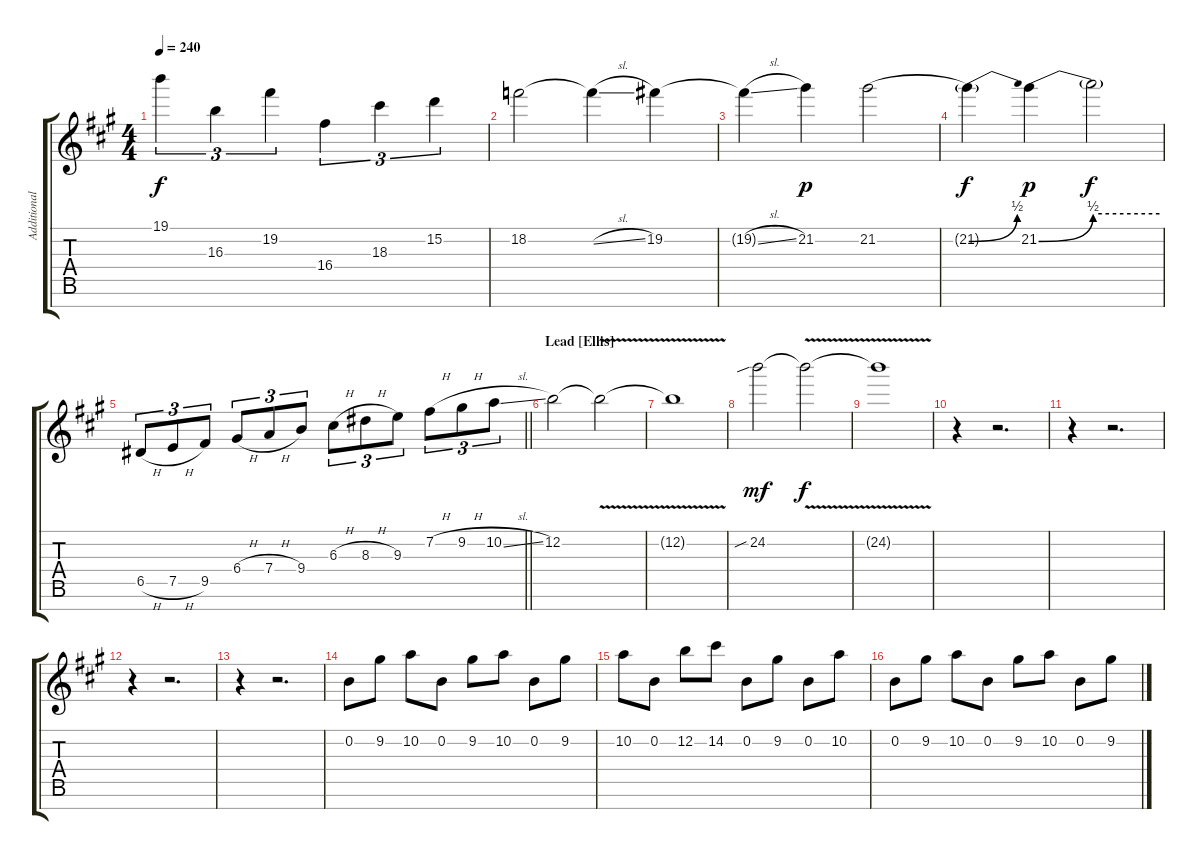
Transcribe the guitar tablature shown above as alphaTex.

\track ("Additional Harmonies" "Additional") {instrument distortionguitar}
\staff {score tabs}
\tuning (E4 B3 G3 D3 A2 E2 B1) {hide}
\ts (4 4)
\tempo 240
\clef g2
\ks f#minor
19.1.4{tu (3 2) dy f} 16.3.4{tu (3 2)} 19.2.4{tu (3 2)} 16.4.4{tu (3 2)} 18.3.4{tu (3 2)} 15.2.4{tu (3 2)} |
18.2.2 18.2{sl t}.4 19.2.4 |
19.2{sl t}.4 21.2.4{dy p} 21.2{be (hold 0 0 60 0)}.2 |
21.2{be (bend 0 0 60 2) t}.4{dy f} 21.2{be (bend 0 0 60 2)}.4{dy p} 21.2{be (hold 0 2 60 2) t}.2{dy f} |
\barLineRight lightlight
6.5{h}.8{tu (3 2)} 7.5{h}.8{tu (3 2)} 9.5.8{tu (3 2)} 6.4{h}.8{tu (3 2)} 7.4{h}.8{tu (3 2)} 9.4.8{tu (3 2)} 6.3{h}.8{tu (3 2)} 8.3{h}.8{tu (3 2)} 9.3.8{tu (3 2)} 7.2{h}.8{tu (3 2)} 9.2{h}.8{tu (3 2)} 10.2{sl}.8{tu (3 2)} |
\section ("" "Lead [Ellis]")
12.2.2 12.2{v t}.2 |
12.2{v t}.1 |
24.2{sib}.2{dy mf} 24.2{v t}.2{dy f} |
24.2{v t}.1 |
r.4 r.2{d} |
r.4 r.2{d} |
r.4 r.2{d} |
r.4 r.2{d} |
0.2.8 9.2.8 10.2.8 0.2.8 9.2.8 10.2.8 0.2.8 9.2.8 |
10.2.8 0.2.8 12.2.8 14.2.8 0.2.8 9.2.8 0.2.8 10.2.8 |
0.2.8 9.2.8 10.2.8 0.2.8 9.2.8 10.2.8 0.2.8 9.2.8
